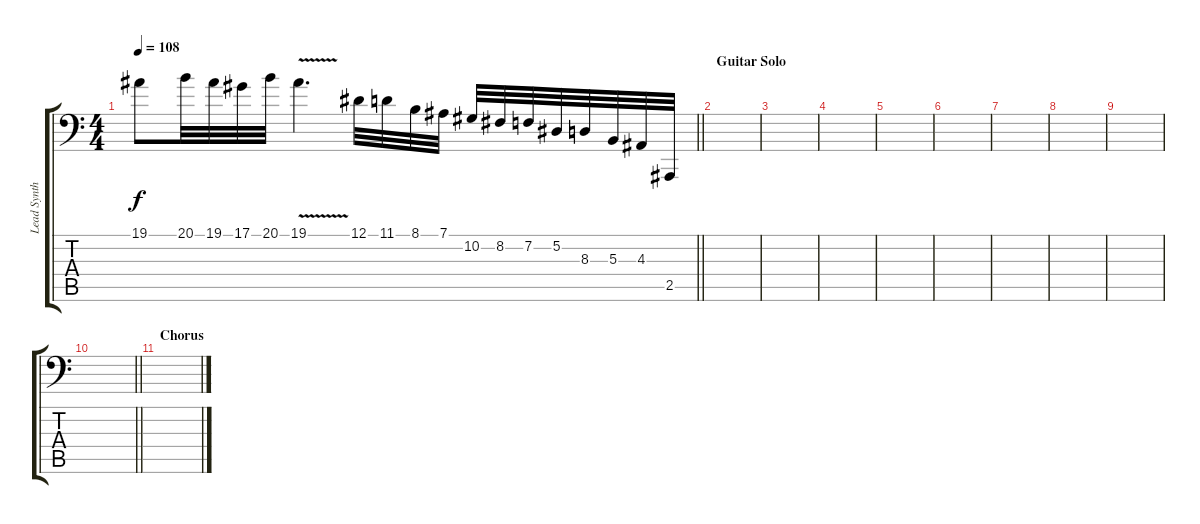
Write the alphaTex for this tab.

\track ("Lead Synth 2" "Lead Synth") {instrument electricpiano2}
\staff {score tabs}
\tuning (Eb3 Bb2 Gb2 Db2 Ab1 Eb1) {hide}
\ts (4 4)
\tempo 108
\clef f4
\barLineRight lightlight
\ks c
19.1.8{dy f} 20.1.32 19.1.32 17.1.32 20.1.32 19.1{v}.4{d} 12.1.32 11.1.32 8.1.32 7.1.32 10.2.32 8.2.32 7.2.32 5.2.32 8.3.32 5.3.32 4.3.32 2.5.32 |
\section ("" "Guitar Solo")
|
|
|
|
|
|
|
|
\barLineRight lightlight
|
\section ("" "Chorus")
